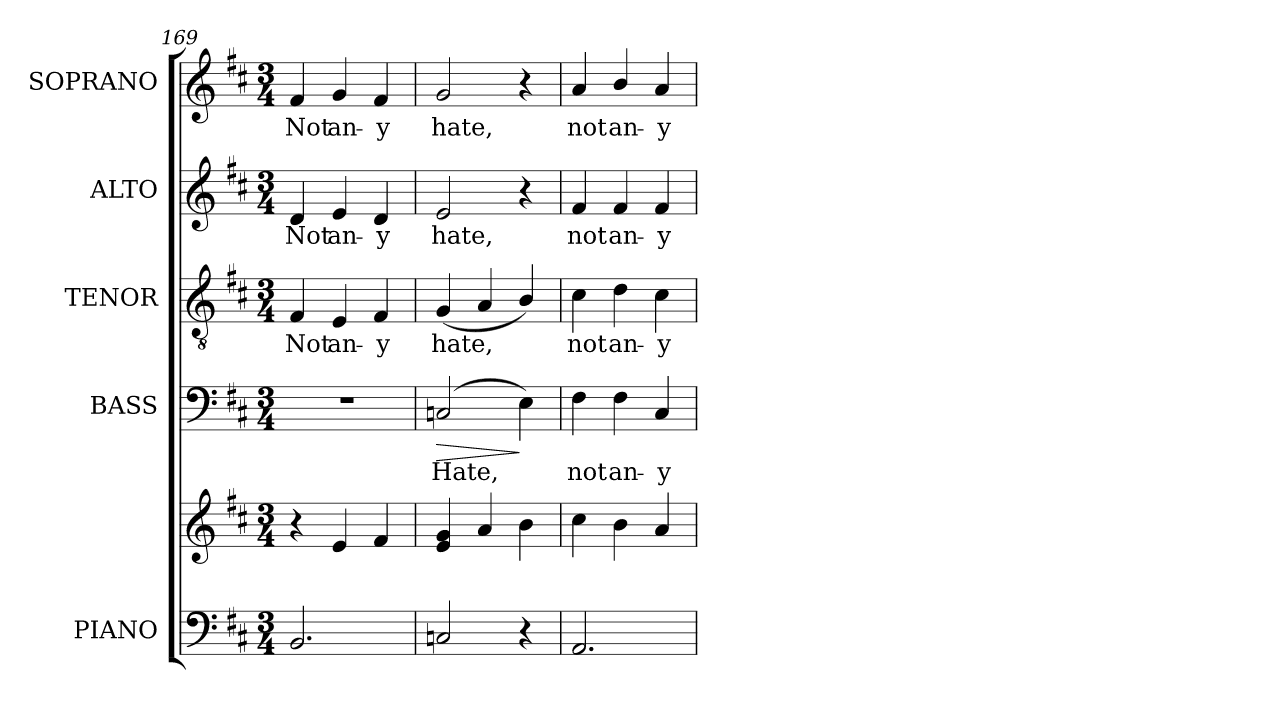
**kern	**kern	**kern	**text	**dynam	**kern	**text	**kern	**text	**kern	**text
*part5	*part5	*part4	*part4	*part4	*part3	*part3	*part2	*part2	*part1	*part1
*staff6	*staff5	*staff4	*staff4	*staff4	*staff3	*staff3	*staff2	*staff2	*staff1	*staff1
*I"PIANO	*	*I"BASS	*	*	*I"TENOR	*	*I"ALTO	*	*I"SOPRANO	*
*I'PNO.	*	*I'B.	*	*	*I'T.	*	*I'A.	*	*I'S.	*
!!LO:LB:g=z
*clefF4	*clefG2	*clefF4	*	*	*clefGv2	*	*clefG2	*	*clefG2	*
*	*	*	*	*	*ITrd7c12	*	*	*	*	*
*k[f#c#]	*k[f#c#]	*k[f#c#]	*	*	*k[f#c#]	*	*k[f#c#]	*	*k[f#c#]	*
*D:	*D:	*D:	*	*	*D:	*	*D:	*	*D:	*
*M3/4	*M3/4	*M3/4	*	*	*M3/4	*	*M3/4	*	*M3/4	*
=169	=169	=169	=169	=169	=169	=169	=169	=169	=169	=169
!	!	!LO:N:vis=1	!	!	!	!	!	!	!	!
!	!	!	!	!	!	!LO:LY:b:color=#000000	!	!	!	!
!	!	!	!	!	!	!	!	!LO:LY:b:color=#000000	!	!
!	!	!	!	!	!	!	!	!	!	!LO:LY:b:color=#000000
2.BBi/	4r	2.r	.	.	4FF#i/	Not	4di/	Not	4f#i/	Not
!	!	!	!	!	!	!LO:LY:b:color=#000000	!	!	!	!
!	!	!	!	!	!	!	!	!LO:LY:b:color=#000000	!	!
!	!	!	!	!	!	!	!	!	!	!LO:LY:b:color=#000000
.	4ei/	.	.	.	4EEi/	an-	4ei/	an-	4gi/	an-
!	!	!	!	!	!	!LO:LY:b:color=#000000	!	!	!	!
!	!	!	!	!	!	!	!	!LO:LY:b:color=#000000	!	!
!	!	!	!	!	!	!	!	!	!	!LO:LY:b:color=#000000
.	4f#i/	.	.	.	4FF#i/	-y	4di/	-y	4f#i/	-y
=170	=170	=170	=170	=170	=170	=170	=170	=170	=170	=170
!	!	!	!LO:LY:b:color=#000000	!LO:HP:b	!	!	!	!	!	!
!	!	!	!	!	!	!LO:LY:b:color=#000000	!	!	!	!
!	!	!	!	!	!	!	!	!LO:LY:b:color=#000000	!	!
!	!	!	!	!	!	!	!	!	!	!LO:LY:b:color=#000000
2Cni/	4ei/ 4gi	(2Cni/	Hate,	>	(4GGi/	hate,	2ei/	hate,	2gi/	hate,
.	4ai/	.	.	.	4AAi/	.	.	.	.	.
4r	4bi\	4Ei\)	.	]	4BBi/)	.	4r	.	4r	.
=171	=171	=171	=171	=171	=171	=171	=171	=171	=171	=171
!	!	!	!LO:LY:b:color=#000000	!	!	!	!	!	!	!
!	!	!	!	!	!	!LO:LY:b:color=#000000	!	!	!	!
!	!	!	!	!	!	!	!	!LO:LY:b:color=#000000	!	!
!	!	!	!	!	!	!	!	!	!	!LO:LY:b:color=#000000
2.AAi/	4cc#i\	4F#i\	not	.	4C#i\	not	4f#i/	not	4ai/	not
!	!	!	!LO:LY:b:color=#000000	!	!	!	!	!	!	!
!	!	!	!	!	!	!LO:LY:b:color=#000000	!	!	!	!
!	!	!	!	!	!	!	!	!LO:LY:b:color=#000000	!	!
!	!	!	!	!	!	!	!	!	!	!LO:LY:b:color=#000000
.	4bi\	4F#i\	an-	.	4Di\	an-	4f#i/	an-	4bi/	an-
!	!	!	!LO:LY:b:color=#000000	!	!	!	!	!	!	!
!	!	!	!	!	!	!LO:LY:b:color=#000000	!	!	!	!
!	!	!	!	!	!	!	!	!LO:LY:b:color=#000000	!	!
!	!	!	!	!	!	!	!	!	!	!LO:LY:b:color=#000000
.	4ai/	4C#i/	-y	.	4C#i\	-y	4f#i/	-y	4ai/	-y
=	=	=	=	=	=	=	=	=	=	=
*-	*-	*-	*-	*-	*-	*-	*-	*-	*-	*-
